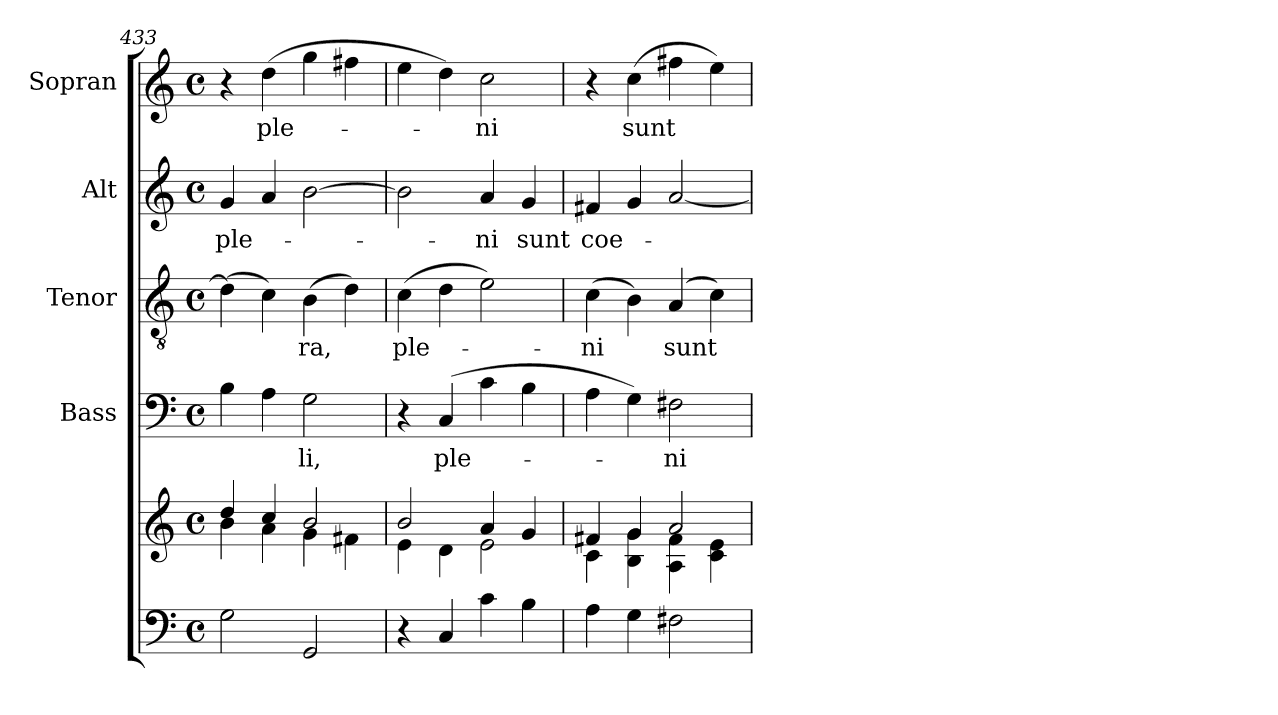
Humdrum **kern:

**kern	**kern	**kern	**text	**kern	**text	**kern	**text	**kern	**text
*part5	*part5	*part4	*part4	*part3	*part3	*part2	*part2	*part1	*part1
*staff6	*staff5	*staff4	*staff4	*staff3	*staff3	*staff2	*staff2	*staff1	*staff1
*	*	*I"Bass	*	*I"Tenor	*	*I"Alt	*	*I"Sopran	*
*	*	*I'B.	*	*I'T.	*	*I'A.	*	*I'S.	*
*clefF4	*clefG2	*clefF4	*	*clefGv2	*	*clefG2	*	*clefG2	*
*k[]	*k[]	*k[]	*	*k[]	*	*k[]	*	*k[]	*
*C:	*C:	*C:	*	*C:	*	*C:	*	*C:	*
*M4/4	*M4/4	*M4/4	*	*M4/4	*	*M4/4	*	*M4/4	*
*met(c)	*met(c)	*met(c)	*	*met(c)	*	*met(c)	*	*met(c)	*
=433	=433	=433	=433	=433	=433	=433	=433	=433	=433
*	*^	*	*	*	*	*	*	*	*
!	!	!	!	!	!	!	!	!LO:LY:b	!	!
2G\	4dd/	4b\	4B\	.	(>4d\]	.	4g/	ple-	4r	.
!	!	!	!	!	!	!	!	!	!	!LO:LY:b
.	4cc/	4a\	4A\	.	4c\)	.	4a/	.	(>4dd\	ple-
!	!	!	!	!LO:LY:b	!	!LO:LY:b	!	!	!	!
2GG/	2b/	4g\	2G\	-li,	(>4B\	-ra,	[2b\	.	4gg\	.
.	.	4f#X\	.	.	4d\)	.	.	.	4ff#X\	.
=434	=434	=434	=434	=434	=434	=434	=434	=434	=434	=434
!	!	!	!	!	!	!LO:LY:b	!	!	!	!
4r	2b/	4e\	4r	.	(>4c\	ple-	2b\]	.	4ee\	.
!	!	!	!	!LO:LY:b	!	!	!	!	!	!
4C/	.	4d\	(4C/	ple-	4d\	.	.	.	4dd\)	.
!	!	!	!	!	!	!	!	!LO:LY:b	!	!LO:LY:b
4c\	4a/	2e\	4c\	.	2e\)	.	4a/	-ni	2cc\	-ni
!	!	!	!	!	!	!	!	!LO:LY:b	!	!
4B\	4g/	.	4B\	.	.	.	4g/	sunt	.	.
=435	=435	=435	=435	=435	=435	=435	=435	=435	=435	=435
!	!	!	!	!	!	!LO:LY:b	!	!LO:LY:b	!	!
4A\	4f#X/	4c\	4A\	.	(>4c\	-ni	4f#X/	coe-	4r	.
!	!	!	!	!	!	!	!	!	!	!LO:LY:b
4G\	4g/	4B\ 4g\	4G\)	.	4B\)	.	4g/	.	(>4cc\	sunt
!	!	!	!	!LO:LY:b	!	!LO:LY:b	!	!	!	!
2F#X\	2a/	4A\ 4f#\	2F#X\	-ni	(4A/	sunt	[2a/	.	4ff#X\	.
.	.	4c\ 4e\	.	.	4c\)	.	.	.	4ee\)	.
*	*v	*v	*	*	*	*	*	*	*	*
=	=	=	=	=	=	=	=	=	=
*-	*-	*-	*-	*-	*-	*-	*-	*-	*-
